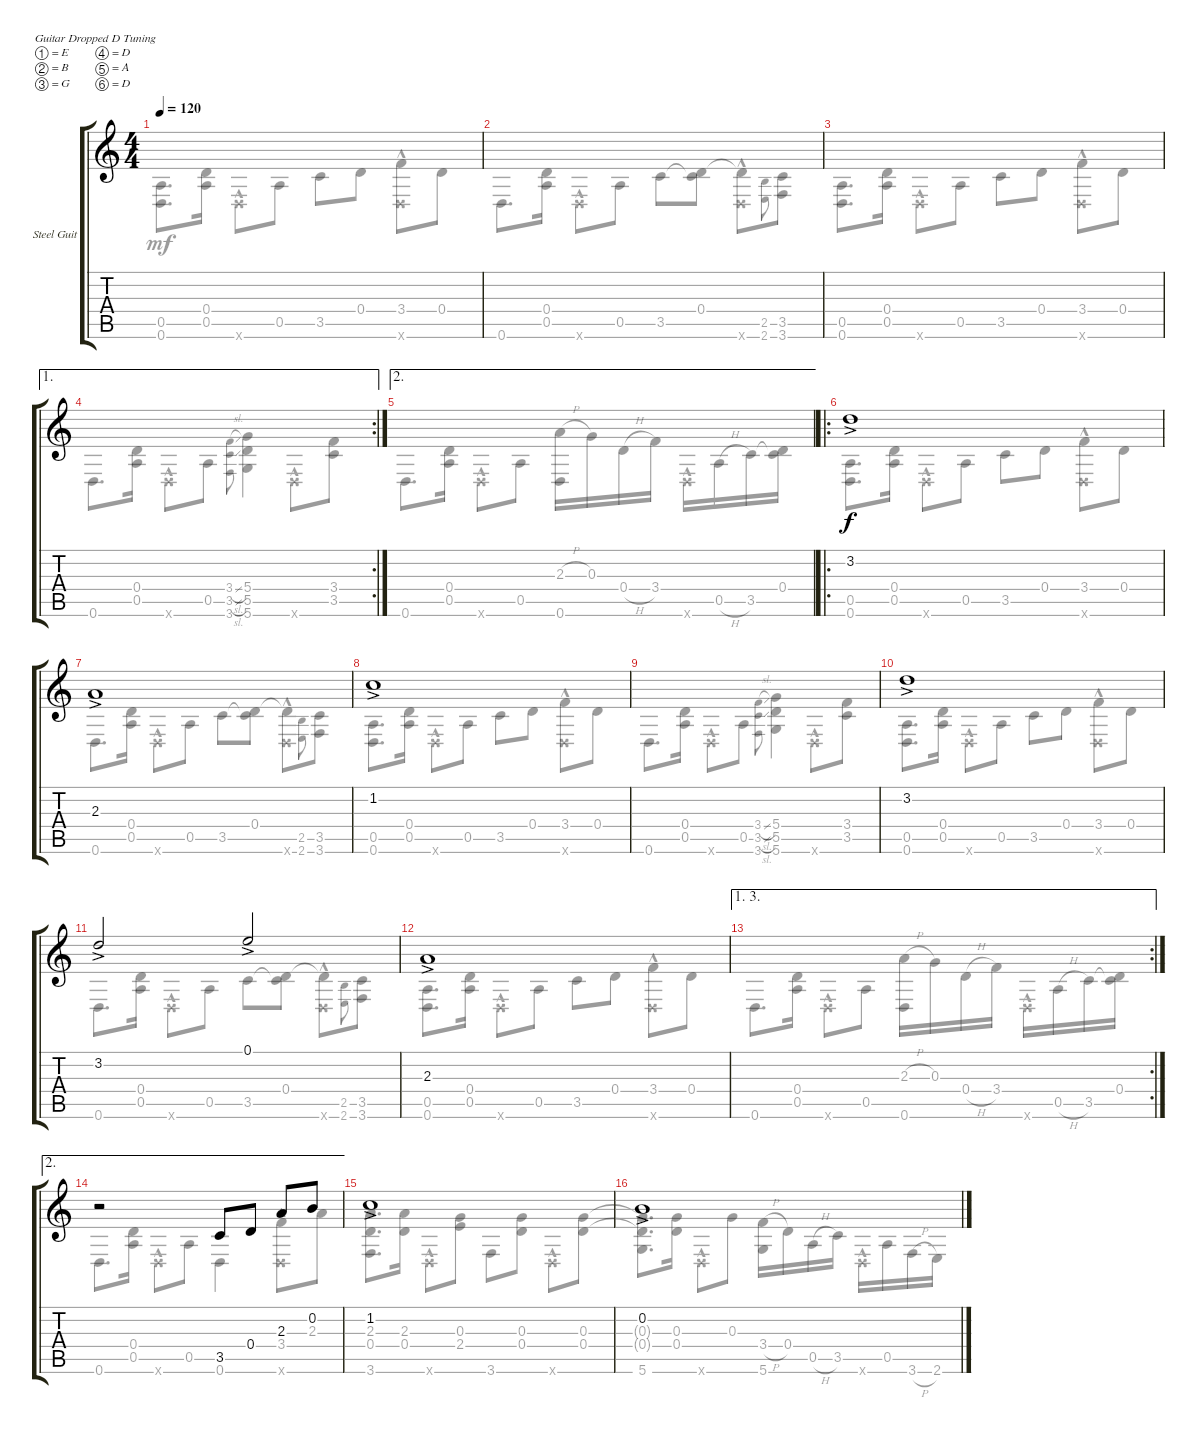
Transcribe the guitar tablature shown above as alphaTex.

\defaultSystemsLayout 4
\bracketExtendMode groupsimilarinstruments
\firstSystemTrackNameOrientation horizontal
\otherSystemsTrackNameOrientation horizontal
\track ("Steel Guitar" "Steel Guit") {instrument acousticguitarsteel}
\staff {score tabs}
\tuning (E4 B3 G3 D3 A2 D2)
\voice
\ts (4 4)
\tempo 120
\clef g2
\ks c
|
|
|
\ae 1
\rc 2
|
\ae 2
|
\ro
3.2{ac}.1 |
2.3{ac}.1 |
1.2{ac}.1 |
|
3.2{ac}.1 |
3.2{ac}.2 0.1{ac}.2 |
2.3{ac}.1 |
\ae (1 3)
\rc 2
|
\ae 2
r.2 3.5.8 0.4.8 2.3.8 0.2.8 |
1.2{ac}.1 |
0.2{ac}.1
\voice
\clef g2
\ottava regular
\simile none
\ks c
(0.6 0.5).8{d dy mf} (0.4 0.5).16 0.6{hac x}.8 0.5.8 3.5.8 0.4.8 (3.4 0.6{hac x}).8 0.4.8 |
0.6.8{d} (0.4 0.5).16 0.6{hac x}.8 0.5.8 3.5.8 (0.4 3.5{t}).8 (0.6{hac x} 0.4{t}).8 (2.6 2.5).8{gr onbeat} (3.6 3.5).8 |
(0.6 0.5).8{d} (0.4 0.5).16 0.6{hac x}.8 0.5.8 3.5.8 0.4.8 (3.4 0.6{hac x}).8 0.4.8 |
0.6.8{d} (0.4 0.5).16 0.6{hac x}.8 0.5.8 (3.5{sl} 3.4{sl} 3.6).8{gr onbeat} (5.5 5.4 5.6).4 0.6{hac x}.8 (3.4 3.5).8 |
0.6.8{d} (0.4 0.5).16 0.6{hac x}.8 0.5.8 (2.3{h} 0.6).16 0.3.16 0.4{h}.16 3.4.16 0.6{hac x}.16 0.5{h}.16 3.5.16 (0.4 3.5{t}).16 |
(0.6 0.5).8{d} (0.4 0.5).16 0.6{hac x}.8 0.5.8 3.5.8 0.4.8 (3.4 0.6{hac x}).8 0.4.8 |
0.6.8{d} (0.4 0.5).16 0.6{hac x}.8 0.5.8 3.5.8 (0.4 3.5{t}).8 (0.6{hac x} 0.4{t}).8 (2.6 2.5).8{gr onbeat} (3.6 3.5).8 |
(0.6 0.5).8{d} (0.4 0.5).16 0.6{hac x}.8 0.5.8 3.5.8 0.4.8 (3.4 0.6{hac x}).8 0.4.8 |
0.6.8{d} (0.4 0.5).16 0.6{hac x}.8 0.5.8 (3.5{sl} 3.4{sl} 3.6).8{gr onbeat} (5.5 5.4 5.6).4 0.6{hac x}.8 (3.4 3.5).8 |
(0.6 0.5).8{d} (0.4 0.5).16 0.6{hac x}.8 0.5.8 3.5.8 0.4.8 (3.4 0.6{hac x}).8 0.4.8 |
0.6.8{d} (0.4 0.5).16 0.6{hac x}.8 0.5.8 3.5.8 (0.4 3.5{t}).8 (0.6{hac x} 0.4{t}).8 (2.6 2.5).8{gr onbeat} (3.6 3.5).8 |
(0.6 0.5).8{d} (0.4 0.5).16 0.6{hac x}.8 0.5.8 3.5.8 0.4.8 (3.4 0.6{hac x}).8 0.4.8 |
0.6.8{d} (0.4 0.5).16 0.6{hac x}.8 0.5.8 (2.3{h} 0.6).16 0.3.16 0.4{h}.16 3.4.16 0.6{hac x}.16 0.5{h}.16 3.5.16 (0.4 3.5{t}).16 |
0.6.8{d} (0.4 0.5).16 0.6{hac x}.8 0.5.8 0.6.4 (3.4 0.6{hac x}).8 2.3.8 |
(3.6 2.3 0.4).8{d} (2.3 0.4).16 0.6{hac x}.8 (0.3 2.4).8 3.6.8 (0.3 0.4).8 0.6{hac x}.8 (0.3 0.4).8 |
(5.6 0.3{t} 0.4{t}).8{d} (0.3 0.4).16 0.6{hac x}.8 0.3.8 (3.4{h} 5.6).16 0.4.16 0.5{h}.16 3.5.16 0.6{hac x}.16 0.5.16 3.6{h}.16 2.6{h}.16
